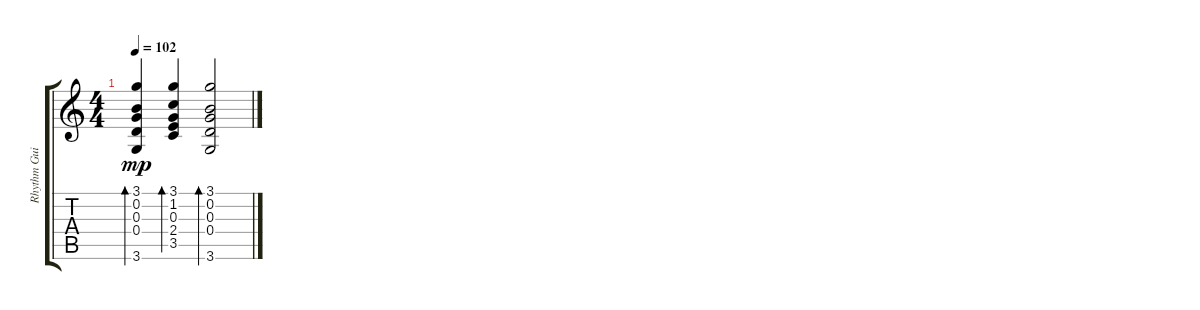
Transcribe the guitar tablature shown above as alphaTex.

\track ("Rhythm Guitar" "Rhythm Gui") {instrument acousticguitarsteel}
\staff {score tabs}
\tuning (E4 B3 G3 D3 A2 E2) {hide}
\ts (4 4)
\tempo 102
\clef g2
\ks c
(3.1 0.2 0.3 0.4 3.6).4{bd 30 dy mp} (3.1 1.2 0.3 2.4 3.5).4{bd 30} (3.1 0.2 0.3 0.4 3.6).2{bd 30}
